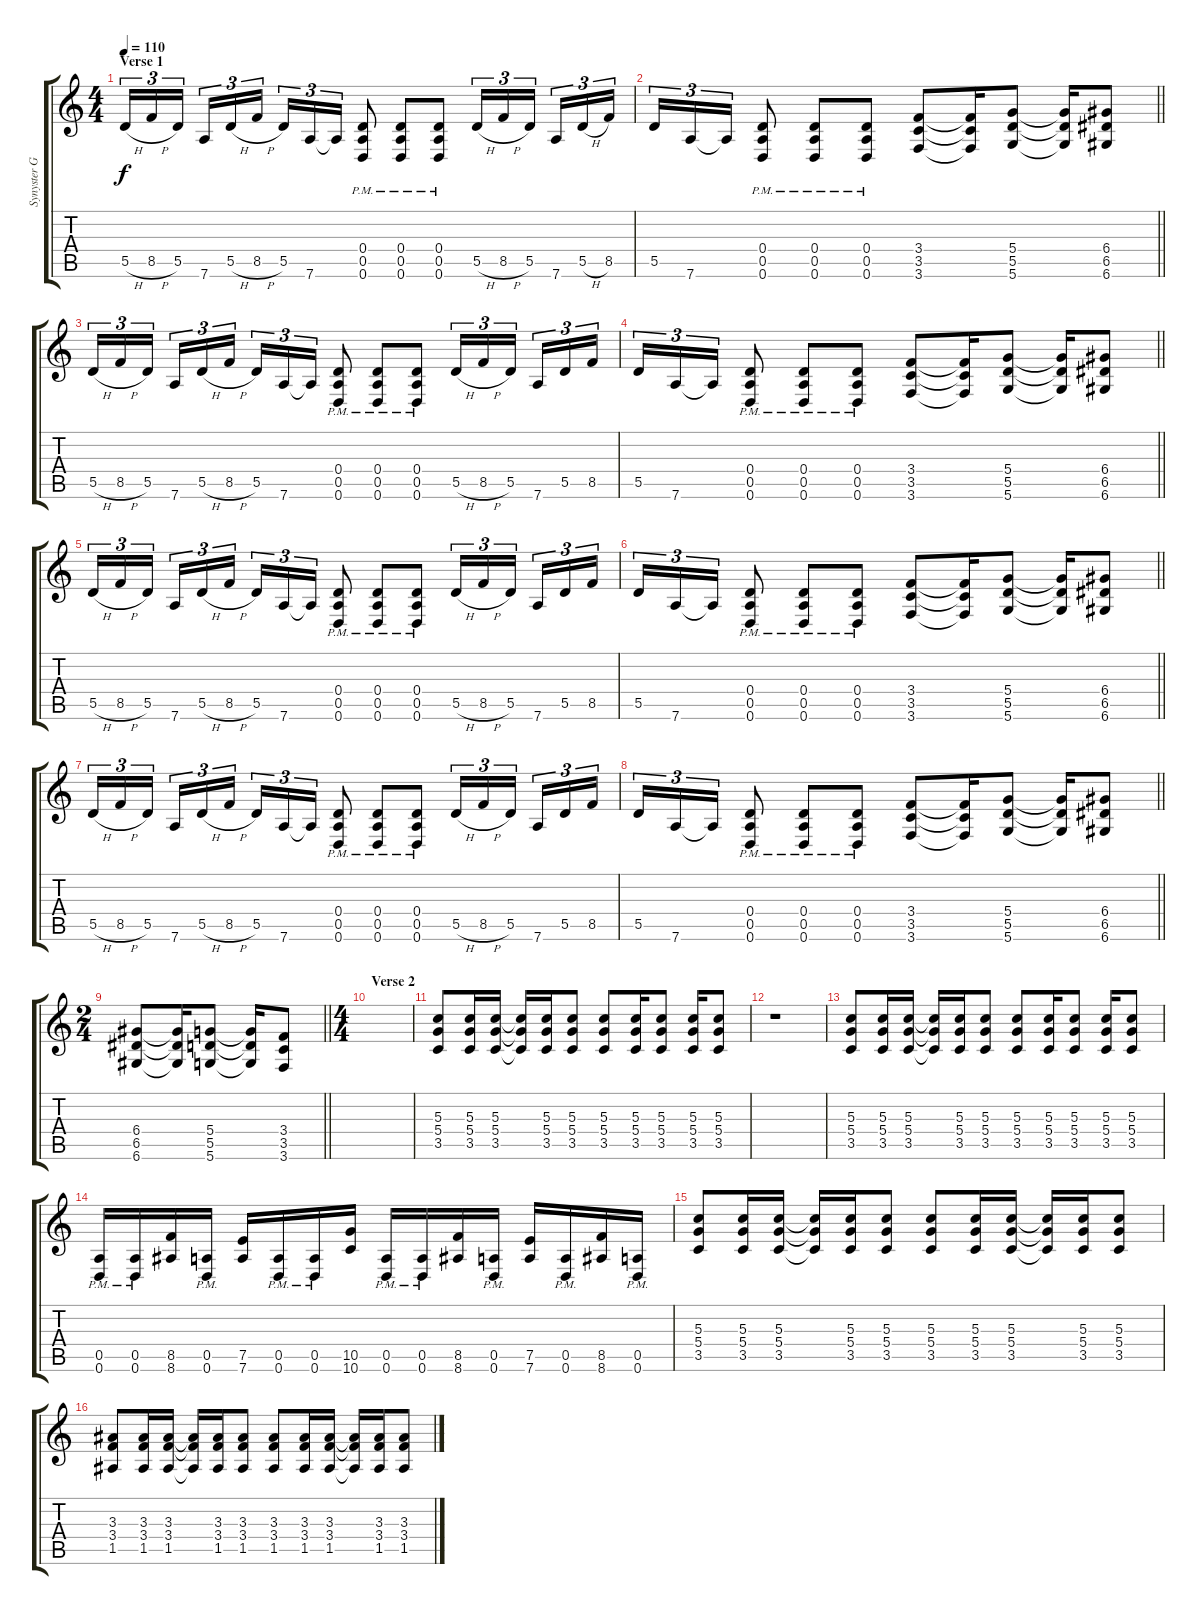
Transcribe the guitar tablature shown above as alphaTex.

\track ("Synyster Gates - Lead" "Synyster G") {instrument overdrivenguitar}
\staff {score tabs}
\tuning (E4 B3 G3 D3 A2 D2) {hide}
\ts (4 4)
\section ("" "Verse 1")
\tempo 110
\clef g2
\ks c
5.5{h}.16{tu (3 2) dy f} 8.5{h}.16{tu (3 2)} 5.5.16{tu (3 2) beam splitsecondary} 7.6.16{tu (3 2)} 5.5{h}.16{tu (3 2)} 8.5{h}.16{tu (3 2)} 5.5.16{tu (3 2)} 7.6.16{tu (3 2)} 7.6{t}.16{tu (3 2)} (0.4{pm} 0.5{pm} 0.6{pm}).8 (0.4{pm} 0.5{pm} 0.6{pm}).8 (0.4{pm} 0.5{pm} 0.6{pm}).8 5.5{h}.16{tu (3 2)} 8.5{h}.16{tu (3 2)} 5.5.16{tu (3 2) beam splitsecondary} 7.6.16{tu (3 2)} 5.5{h}.16{tu (3 2)} 8.5.16{tu (3 2)} |
\barLineRight lightlight
5.5.16{tu (3 2)} 7.6.16{tu (3 2)} 7.6{t}.16{tu (3 2)} (0.4{pm} 0.5{pm} 0.6{pm}).8 (0.4{pm} 0.5{pm} 0.6{pm}).8 (0.4{pm} 0.5{pm} 0.6{pm}).8 (3.4 3.5 3.6).8 (3.4{t} 3.5{t} 3.6{t}).16 (5.4 5.5 5.6).8 (5.4{t} 5.5{t} 5.6{t}).16 (6.4 6.5 6.6).8 |
5.5{h}.16{tu (3 2)} 8.5{h}.16{tu (3 2)} 5.5.16{tu (3 2) beam splitsecondary} 7.6.16{tu (3 2)} 5.5{h}.16{tu (3 2)} 8.5{h}.16{tu (3 2)} 5.5.16{tu (3 2)} 7.6.16{tu (3 2)} 7.6{t}.16{tu (3 2)} (0.4{pm} 0.5{pm} 0.6{pm}).8 (0.4{pm} 0.5{pm} 0.6{pm}).8 (0.4{pm} 0.5{pm} 0.6{pm}).8 5.5{h}.16{tu (3 2)} 8.5{h}.16{tu (3 2)} 5.5.16{tu (3 2) beam splitsecondary} 7.6.16{tu (3 2)} 5.5.16{tu (3 2)} 8.5.16{tu (3 2)} |
\barLineRight lightlight
5.5.16{tu (3 2)} 7.6.16{tu (3 2)} 7.6{t}.16{tu (3 2)} (0.4{pm} 0.5{pm} 0.6{pm}).8 (0.4{pm} 0.5{pm} 0.6{pm}).8 (0.4{pm} 0.5{pm} 0.6{pm}).8 (3.4 3.5 3.6).8 (3.4{t} 3.5{t} 3.6{t}).16 (5.4 5.5 5.6).8 (5.4{t} 5.5{t} 5.6{t}).16 (6.4 6.5 6.6).8 |
5.5{h}.16{tu (3 2)} 8.5{h}.16{tu (3 2)} 5.5.16{tu (3 2) beam splitsecondary} 7.6.16{tu (3 2)} 5.5{h}.16{tu (3 2)} 8.5{h}.16{tu (3 2)} 5.5.16{tu (3 2)} 7.6.16{tu (3 2)} 7.6{t}.16{tu (3 2)} (0.4{pm} 0.5{pm} 0.6{pm}).8 (0.4{pm} 0.5{pm} 0.6{pm}).8 (0.4{pm} 0.5{pm} 0.6{pm}).8 5.5{h}.16{tu (3 2)} 8.5{h}.16{tu (3 2)} 5.5.16{tu (3 2) beam splitsecondary} 7.6.16{tu (3 2)} 5.5.16{tu (3 2)} 8.5.16{tu (3 2)} |
\barLineRight lightlight
5.5.16{tu (3 2)} 7.6.16{tu (3 2)} 7.6{t}.16{tu (3 2)} (0.4{pm} 0.5{pm} 0.6{pm}).8 (0.4{pm} 0.5{pm} 0.6{pm}).8 (0.4{pm} 0.5{pm} 0.6{pm}).8 (3.4 3.5 3.6).8 (3.4{t} 3.5{t} 3.6{t}).16 (5.4 5.5 5.6).8 (5.4{t} 5.5{t} 5.6{t}).16 (6.4 6.5 6.6).8 |
5.5{h}.16{tu (3 2)} 8.5{h}.16{tu (3 2)} 5.5.16{tu (3 2) beam splitsecondary} 7.6.16{tu (3 2)} 5.5{h}.16{tu (3 2)} 8.5{h}.16{tu (3 2)} 5.5.16{tu (3 2)} 7.6.16{tu (3 2)} 7.6{t}.16{tu (3 2)} (0.4{pm} 0.5{pm} 0.6{pm}).8 (0.4{pm} 0.5{pm} 0.6{pm}).8 (0.4{pm} 0.5{pm} 0.6{pm}).8 5.5{h}.16{tu (3 2)} 8.5{h}.16{tu (3 2)} 5.5.16{tu (3 2) beam splitsecondary} 7.6.16{tu (3 2)} 5.5.16{tu (3 2)} 8.5.16{tu (3 2)} |
\barLineRight lightlight
5.5.16{tu (3 2)} 7.6.16{tu (3 2)} 7.6{t}.16{tu (3 2)} (0.4{pm} 0.5{pm} 0.6{pm}).8 (0.4{pm} 0.5{pm} 0.6{pm}).8 (0.4{pm} 0.5{pm} 0.6{pm}).8 (3.4 3.5 3.6).8 (3.4{t} 3.5{t} 3.6{t}).16 (5.4 5.5 5.6).8 (5.4{t} 5.5{t} 5.6{t}).16 (6.4 6.5 6.6).8 |
\ts (2 4)
\barLineRight lightlight
(6.4 6.5 6.6).8 (6.4{t} 6.5{t} 6.6{t}).16 (5.4 5.5 5.6).8 (5.4{t} 5.5{t} 5.6{t}).16 (3.4 3.5 3.6).8 |
\ts (4 4)
\section ("" "Verse 2")
|
(5.3 5.4 3.5).8{volume 9} (5.3 5.4 3.5).16 (5.3 5.4 3.5).16 (5.3{t} 5.4{t} 3.5{t}).16 (5.3 5.4 3.5).16 (5.3 5.4 3.5).8 (5.3 5.4 3.5).8 (5.3 5.4 3.5).16 (5.3 5.4 3.5).8 (5.3 5.4 3.5).16 (5.3 5.4 3.5).8 |
r.1 |
(5.3 5.4 3.5).8 (5.3 5.4 3.5).16 (5.3 5.4 3.5).16 (5.3{t} 5.4{t} 3.5{t}).16 (5.3 5.4 3.5).16 (5.3 5.4 3.5).8 (5.3 5.4 3.5).8 (5.3 5.4 3.5).16 (5.3 5.4 3.5).8 (5.3 5.4 3.5).16 (5.3 5.4 3.5).8 |
(0.5{pm} 0.6{pm}).16{volume 12} (0.5{pm} 0.6{pm}).16 (8.5 8.6).16 (0.5{pm} 0.6{pm}).16 (7.5 7.6).16 (0.5{pm} 0.6{pm}).16 (0.5{pm} 0.6{pm}).16 (10.5 10.6).16 (0.5 0.6{pm}).16 (0.5{pm} 0.6{pm}).16 (8.5 8.6).16 (0.5{pm} 0.6{pm}).16 (7.5 7.6).16 (0.5{pm} 0.6{pm}).16 (8.5 8.6).16 (0.5{pm} 0.6{pm}).16 |
(5.3 5.4 3.5).8 (5.3 5.4 3.5).16 (5.3 5.4 3.5).16 (5.3{t} 5.4{t} 3.5{t}).16 (5.3 5.4 3.5).16 (5.3 5.4 3.5).8 (5.3 5.4 3.5).8 (5.3 5.4 3.5).16 (5.3 5.4 3.5).16 (5.3{t} 5.4{t} 3.5{t}).16 (5.3 5.4 3.5).16 (5.3 5.4 3.5).8 |
(3.3 3.4 1.5).8 (3.3 3.4 1.5).16 (3.3 3.4 1.5).16 (3.3{t} 3.4{t} 1.5{t}).16 (3.3 3.4 1.5).16 (3.3 3.4 1.5).8 (3.3 3.4 1.5).8 (3.3 3.4 1.5).16 (3.3 3.4 1.5).16 (3.3{t} 3.4{t} 1.5{t}).16 (3.3 3.4 1.5).16 (3.3 3.4 1.5).8
